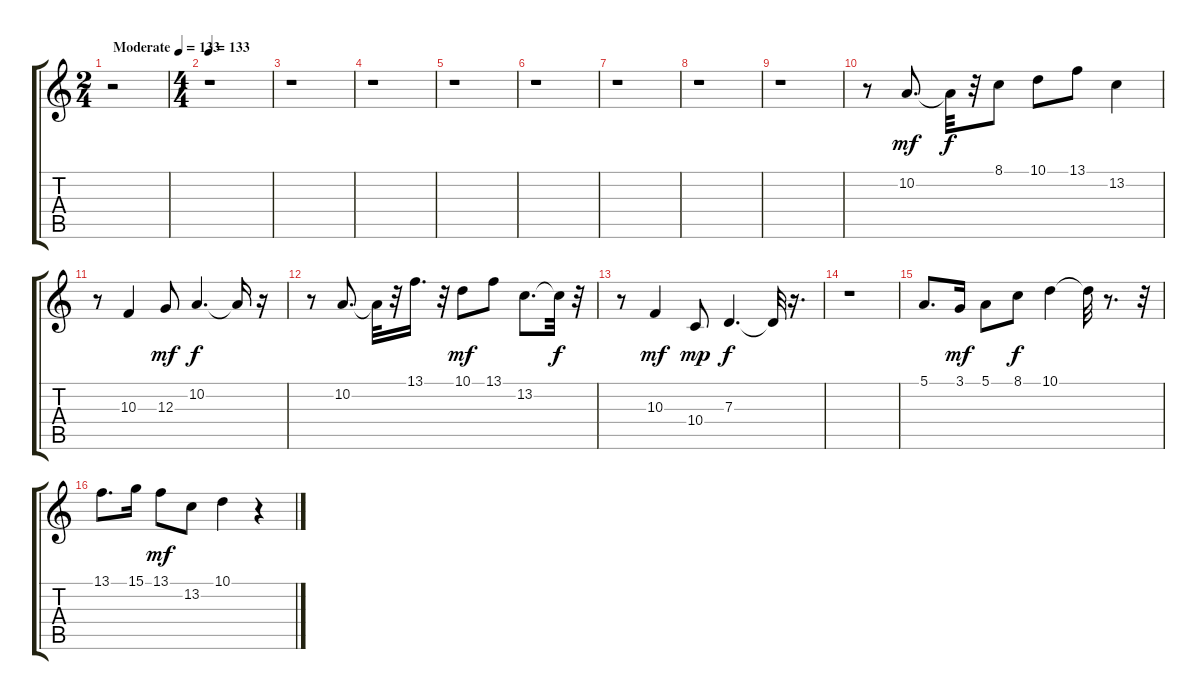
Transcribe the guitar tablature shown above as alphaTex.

\track "" {instrument flute}
\staff {score tabs}
\tuning (E4 B3 G3 D3 A2 E2) {hide}
\ts (2 4)
\tempo (133 "Moderate")
\clef g2
\ks c
r.2{dy mf instrument flute} |
\ts (4 4)
\tempo 133
r.1 |
r.1 |
r.1 |
r.1 |
r.1 |
r.1 |
r.1 |
r.1 |
r.8 10.2.8{d} 10.2{t}.32{txt "" dy f} r.32 8.1.8 10.1.8 13.1.8 13.2.4 |
r.8 10.3.4 12.3.8{dy mf} 10.2.4{d dy f} 10.2{t}.16 r.16 |
r.8 10.2.8{d} 10.2{t}.32 r.32 13.1.16{d} r.32 10.1.8{dy mf} 13.1.8 13.2.8{d} 13.2{t}.32{dy f} r.32 |
r.8 10.3.4{dy mf} 10.4.8{dy mp} 7.3.4{d dy f} 7.3{t}.32 r.16{d} |
r.1 |
5.1.8{d} 3.1.16{dy mf} 5.1.8 8.1.8{dy f} 10.1.4 10.1{t}.32 r.8{d} r.32 |
13.1.8{d} 15.1.16 13.1.8{dy mf} 13.2.8 10.1.4 r.4
